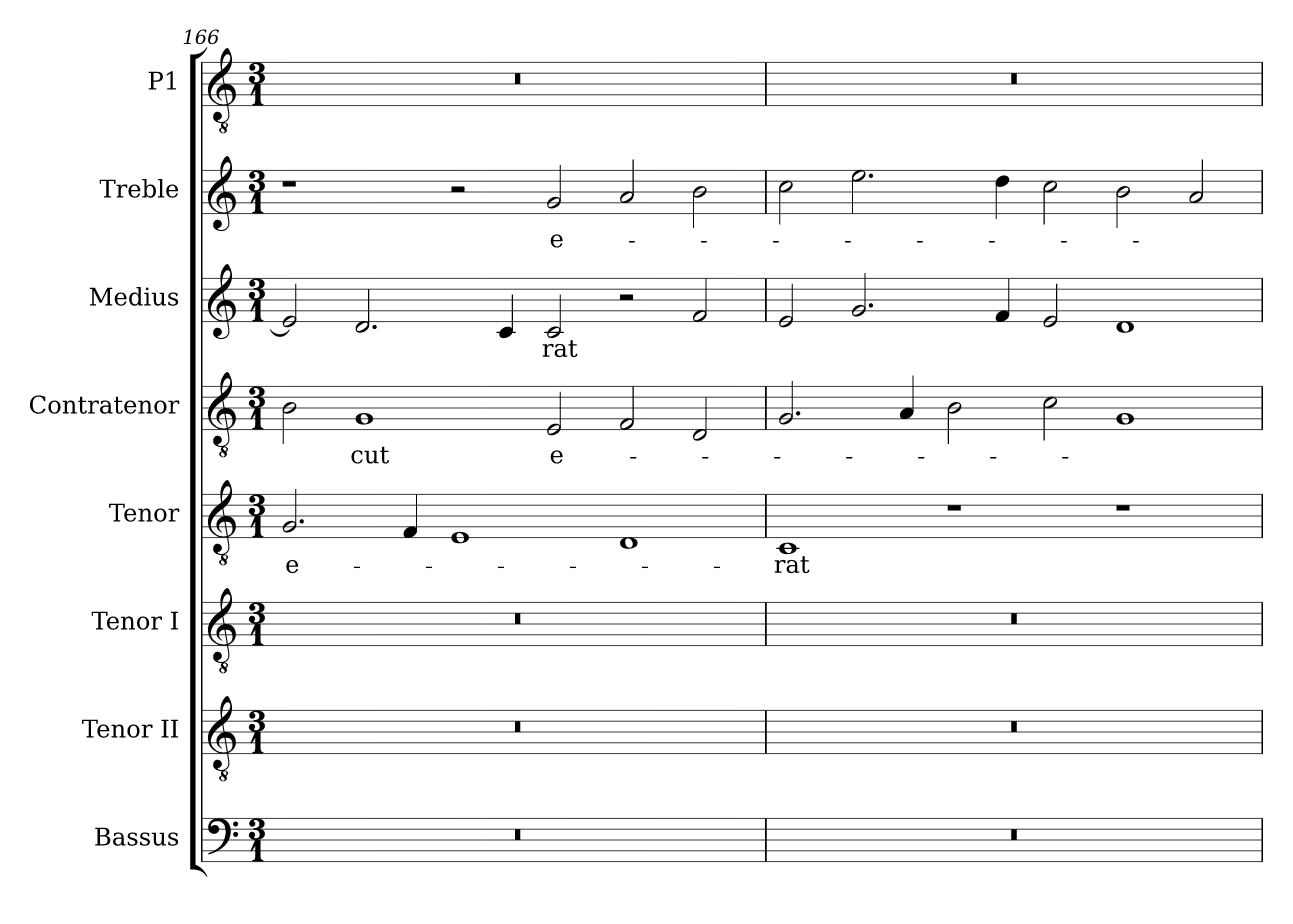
**kern	**kern	**kern	**kern	**text	**kern	**text	**kern	**text	**kern	**text	**kern
*part8	*part7	*part6	*part5	*part5	*part4	*part4	*part3	*part3	*part2	*part2	*part1
*staff8	*staff7	*staff6	*staff5	*staff5	*staff4	*staff4	*staff3	*staff3	*staff2	*staff2	*staff1
*I"Bassus	*I"Tenor II	*I"Tenor I	*I"Tenor	*	*I"Contratenor	*	*I"Medius	*	*I"Treble	*	*I"P1
*I'B.	*I'T II.	*I'T I.	*I'T.	*	*I'Ct.	*	*I'M.	*	*I'Tr.	*	*
!!LO:LB:g=z
*clefF4	*clefGv2	*clefGv2	*clefGv2	*	*clefGv2	*	*clefG2	*	*clefG2	*	*clefGv2
*	*ITrd7c12	*ITrd7c12	*ITrd7c12	*	*ITrd7c12	*	*	*	*	*	*ITrd7c12
*k[]	*k[]	*k[]	*k[]	*	*k[]	*	*k[]	*	*k[]	*	*k[]
*C:	*C:	*C:	*C:	*	*C:	*	*C:	*	*C:	*	*C:
*M3/1	*M3/1	*M3/1	*M3/1	*	*M3/1	*	*M3/1	*	*M3/1	*	*M3/1
=166	=166	=166	=166	=166	=166	=166	=166	=166	=166	=166	=166
!LO:N:vis=1	!LO:N:vis=1	!LO:N:vis=1	!	!	!	!	!	!	!	!	!
!	!	!	!	!LO:LY:b:color=#000000	!	!	!	!	!	!	!LO:N:vis=1
0.r	0.r	0.r	2.GGi/	e-	2BBi\	.	2ei/]	.	1r	.	0.r
!	!	!	!	!	!	!LO:LY:b:color=#000000	!	!	!	!	!
.	.	.	.	.	1GGi	-cut	2.di/	.	.	.	.
.	.	.	4FFi/	.	.	.	.	.	.	.	.
.	.	.	1EEi	.	.	.	.	.	2r	.	.
.	.	.	.	.	.	.	4ci/	.	.	.	.
!	!	!	!	!	!	!LO:LY:b:color=#000000	!	!	!	!	!
!	!	!	!	!	!	!	!	!LO:LY:b:color=#000000	!	!	!
!	!	!	!	!	!	!	!	!	!	!LO:LY:b:color=#000000	!
.	.	.	.	.	2EEi/	e-	2ci/	-rat	2gi/	e-	.
.	.	.	1DDi	.	2FFi/	.	2r	.	2ai/	.	.
.	.	.	.	.	2DDi/	.	2fi/	.	2bi\	.	.
=167`	=167`	=167`	=167`	=167`	=167`	=167`	=167`	=167`	=167`	=167`	=167`
!LO:N:vis=1	!LO:N:vis=1	!LO:N:vis=1	!	!	!	!	!	!	!	!	!
!	!	!	!	!LO:LY:b:color=#000000	!	!	!	!	!	!	!LO:N:vis=1
0.r	0.r	0.r	1CCi	-rat	2.GGi/	.	2ei/	.	2cci\	.	0.r
.	.	.	.	.	.	.	2.gi/	.	2.eei\	.	.
.	.	.	.	.	4AAi/	.	.	.	.	.	.
.	.	.	1r	.	2BBi\	.	.	.	.	.	.
.	.	.	.	.	.	.	4fi/	.	4ddi\	.	.
.	.	.	.	.	2Ci\	.	2ei/	.	2cci\	.	.
.	.	.	1r	.	1GGi	.	1di	.	2bi\	.	.
.	.	.	.	.	.	.	.	.	2ai/	.	.
=`	=`	=`	=`	=`	=`	=`	=`	=`	=`	=`	=`
*-	*-	*-	*-	*-	*-	*-	*-	*-	*-	*-	*-
